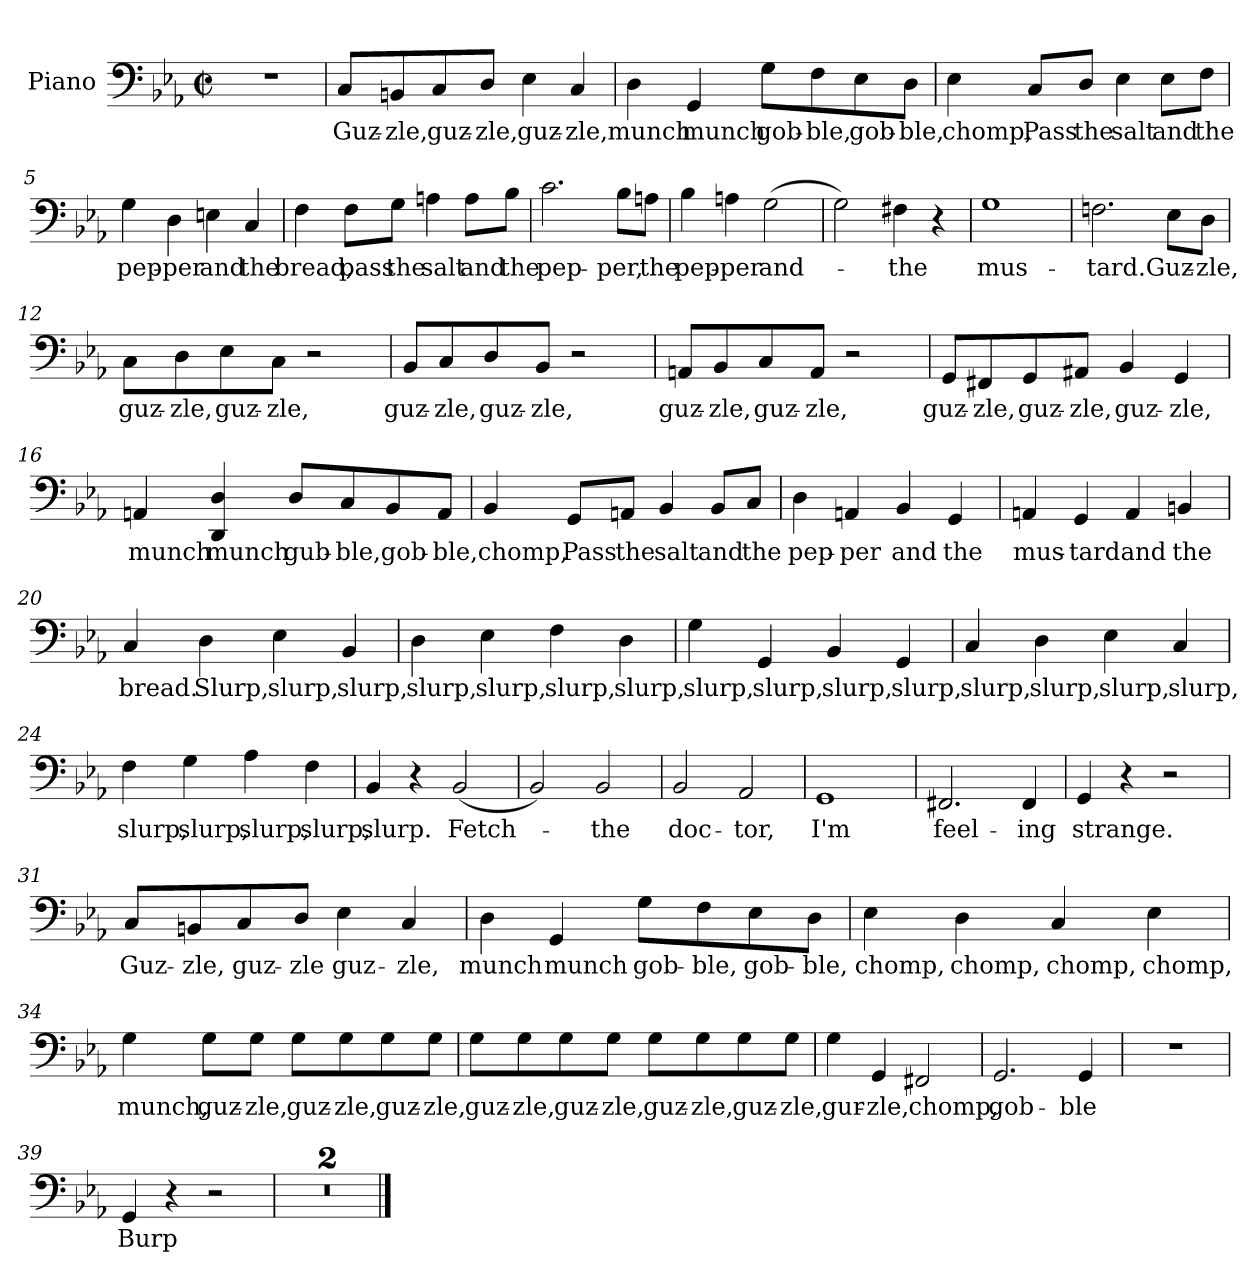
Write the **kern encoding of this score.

**kern	**text
*part1	*part1
*staff1	*staff1
*I"Piano	*
*I'Pno.	*
*clefF4	*
*k[b-e-a-]	*
*M2/2	*
*met(c|)	*
=1	=1
1r	.
=2	=2
!	!LO:LY:b
8C/L	Guz-
!	!LO:LY:b
8BBn/	-zle,
!	!LO:LY:b
8C/	guz-
!	!LO:LY:b
8D/J	-zle,
!	!LO:LY:b
4E-\	guz-
!	!LO:LY:b
4C/	-zle,
=3	=3
!	!LO:LY:b
4D\	munch
!	!LO:LY:b
4GG/	munch
!	!LO:LY:b
8G\L	gob-
!	!LO:LY:b
8F\	-ble,
!	!LO:LY:b
8E-\	gob-
!	!LO:LY:b
8D\J	-ble,
=4	=4
!	!LO:LY:b
4E-\	chomp,
!	!LO:LY:b
8C/L	Pass
!	!LO:LY:b
8D/J	the
!	!LO:LY:b
4E-\	salt
!	!LO:LY:b
8E-\L	and
!	!LO:LY:b
8F\J	the
!!LO:LB:g=z
=5	=5
!	!LO:LY:b
4G\	pep-
!	!LO:LY:b
4D\	-per
!	!LO:LY:b
4En\	and
!	!LO:LY:b
4C/	the
=6	=6
!	!LO:LY:b
4F\	bread,
!	!LO:LY:b
8F\L	pass
!	!LO:LY:b
8G\J	the
!	!LO:LY:b
4An\	salt
!	!LO:LY:b
8A\L	and
!	!LO:LY:b
8B-\J	the
=7	=7
!	!LO:LY:b
2.c\	pep-
!	!LO:LY:b
8B-\L	-per,
!	!LO:LY:b
8An\J	the
=8	=8
!	!LO:LY:b
4B-\	pep-
!	!LO:LY:b
4An\	-per
!	!LO:LY:b
(>2G\	and-
=9	=9
2G\)	.
!	!LO:LY:b
4F#X\	-the
4r	.
=10	=10
!	!LO:LY:b
1G	mus-
!!LO:LB:g=z
=11	=11
!	!LO:LY:b
2.Fn\	-tard.
!	!LO:LY:b
8E-\L	Guz-
!	!LO:LY:b
8D\J	-zle,
=12	=12
!	!LO:LY:b
8C\L	guz-
!	!LO:LY:b
8D\	-zle,
!	!LO:LY:b
8E-\	guz-
!	!LO:LY:b
8C\J	-zle,
2r	.
=13	=13
!	!LO:LY:b
8BB-/L	guz-
!	!LO:LY:b
8C/	-zle,
!	!LO:LY:b
8D/	guz-
!	!LO:LY:b
8BB-/J	-zle,
2r	.
=14	=14
!	!LO:LY:b
8AAn/L	guz-
!	!LO:LY:b
8BB-/	-zle,
!	!LO:LY:b
8C/	guz-
!	!LO:LY:b
8AA/J	-zle,
2r	.
=15	=15
!	!LO:LY:b
8GG/L	guz-
!	!LO:LY:b
8FF#X/	-zle,
!	!LO:LY:b
8GG/	guz-
!	!LO:LY:b
8AA#X/J	-zle,
!	!LO:LY:b
4BB-/	guz-
!	!LO:LY:b
4GG/	-zle,
!!LO:LB:g=z
=16	=16
!	!LO:LY:b
4AAn/	munch
!	!LO:LY:b
4DD/ 4D/	munch
!	!LO:LY:b
8D/L	gub-
!	!LO:LY:b
8C/	-ble,
!	!LO:LY:b
8BB-/	gob-
!	!LO:LY:b
8AA/J	-ble,
=17	=17
!	!LO:LY:b
4BB-/	chomp,
!	!LO:LY:b
8GG/L	Pass
!	!LO:LY:b
8AAn/J	the
!	!LO:LY:b
4BB-/	salt
!	!LO:LY:b
8BB-/L	and
!	!LO:LY:b
8C/J	the
=18	=18
!	!LO:LY:b
4D\	pep-
!	!LO:LY:b
4AAn/	-per
!	!LO:LY:b
4BB-/	and
!	!LO:LY:b
4GG/	the
=19	=19
!	!LO:LY:b
4AAn/	mus-
!	!LO:LY:b
4GG/	-tard
!	!LO:LY:b
4AA/	and
!	!LO:LY:b
4BBn/	the
!!LO:LB:g=z
=20	=20
!	!LO:LY:b
4C/	bread.
!	!LO:LY:b
4D\	Slurp,
!	!LO:LY:b
4E-\	slurp,
!	!LO:LY:b
4BB-/	slurp,
=21	=21
!	!LO:LY:b
4D\	slurp,
!	!LO:LY:b
4E-\	slurp,
!	!LO:LY:b
4F\	slurp,
!	!LO:LY:b
4D\	slurp,
=22	=22
!	!LO:LY:b
4G\	slurp,
!	!LO:LY:b
4GG/	slurp,
!	!LO:LY:b
4BB-/	slurp,
!	!LO:LY:b
4GG/	slurp,
=23	=23
!	!LO:LY:b
4C/	slurp,
!	!LO:LY:b
4D\	slurp,
!	!LO:LY:b
4E-\	slurp,
!	!LO:LY:b
4C/	slurp,
!!LO:LB:g=z
=24	=24
!	!LO:LY:b
4F\	slurp,
!	!LO:LY:b
4G\	slurp,
!	!LO:LY:b
4A-\	slurp,
!	!LO:LY:b
4F\	slurp,
=25	=25
!	!LO:LY:b
4BB-/	slurp.
4r	.
!	!LO:LY:b
(<2BB-/	Fetch-
=26	=26
2BB-/)	.
!	!LO:LY:b
2BB-/	-the
=27	=27
!	!LO:LY:b
2BB-/	doc-
!	!LO:LY:b
2AA-/	-tor,
=28	=28
!	!LO:LY:b
1GG	I'm
=29	=29
!	!LO:LY:b
2.FF#X/	feel-
!	!LO:LY:b
4FF#/	-ing
=30	=30
!	!LO:LY:b
4GG/	strange.
4r	.
2r	.
!!LO:LB:g=z
=31	=31
!	!LO:LY:b
8C/L	Guz-
!	!LO:LY:b
8BBn/	-zle,
!	!LO:LY:b
8C/	guz-
!	!LO:LY:b
8D/J	-zle
!	!LO:LY:b
4E-\	guz-
!	!LO:LY:b
4C/	-zle,
=32	=32
!	!LO:LY:b
4D\	munch
!	!LO:LY:b
4GG/	munch
!	!LO:LY:b
8G\L	gob-
!	!LO:LY:b
8F\	-ble,
!	!LO:LY:b
8E-\	gob-
!	!LO:LY:b
8D\J	-ble,
=33	=33
!	!LO:LY:b
4E-\	chomp,
!	!LO:LY:b
4D\	chomp,
!	!LO:LY:b
4C/	chomp,
!	!LO:LY:b
4E-\	chomp,
!!LO:LB:g=z
=34	=34
!	!LO:LY:b
4G\	munch,
!	!LO:LY:b
8G\L	guz-
!	!LO:LY:b
8G\J	-zle,
!	!LO:LY:b
8G\L	guz-
!	!LO:LY:b
8G\	-zle,
!	!LO:LY:b
8G\	guz-
!	!LO:LY:b
8G\J	-zle,
=35	=35
!	!LO:LY:b
8G\L	guz-
!	!LO:LY:b
8G\	-zle,
!	!LO:LY:b
8G\	guz-
!	!LO:LY:b
8G\J	-zle,
!	!LO:LY:b
8G\L	guz-
!	!LO:LY:b
8G\	-zle,
!	!LO:LY:b
8G\	guz-
!	!LO:LY:b
8G\J	-zle,
=36	=36
!	!LO:LY:b
4G\	gur-
!	!LO:LY:b
4GG/	-zle,
!	!LO:LY:b
2FF#X/	chomp,
=37	=37
!	!LO:LY:b
2.GG/	gob-
!	!LO:LY:b
4GG/	-ble
=38	=38
1r	.
!!LO:LB:g=z
=39	=39
!	!LO:LY:b
4CCCCC/	Burp
4r	.
2r	.
=40	=40
1r	.
=41	=41
1r	.
==	==
*-	*-
